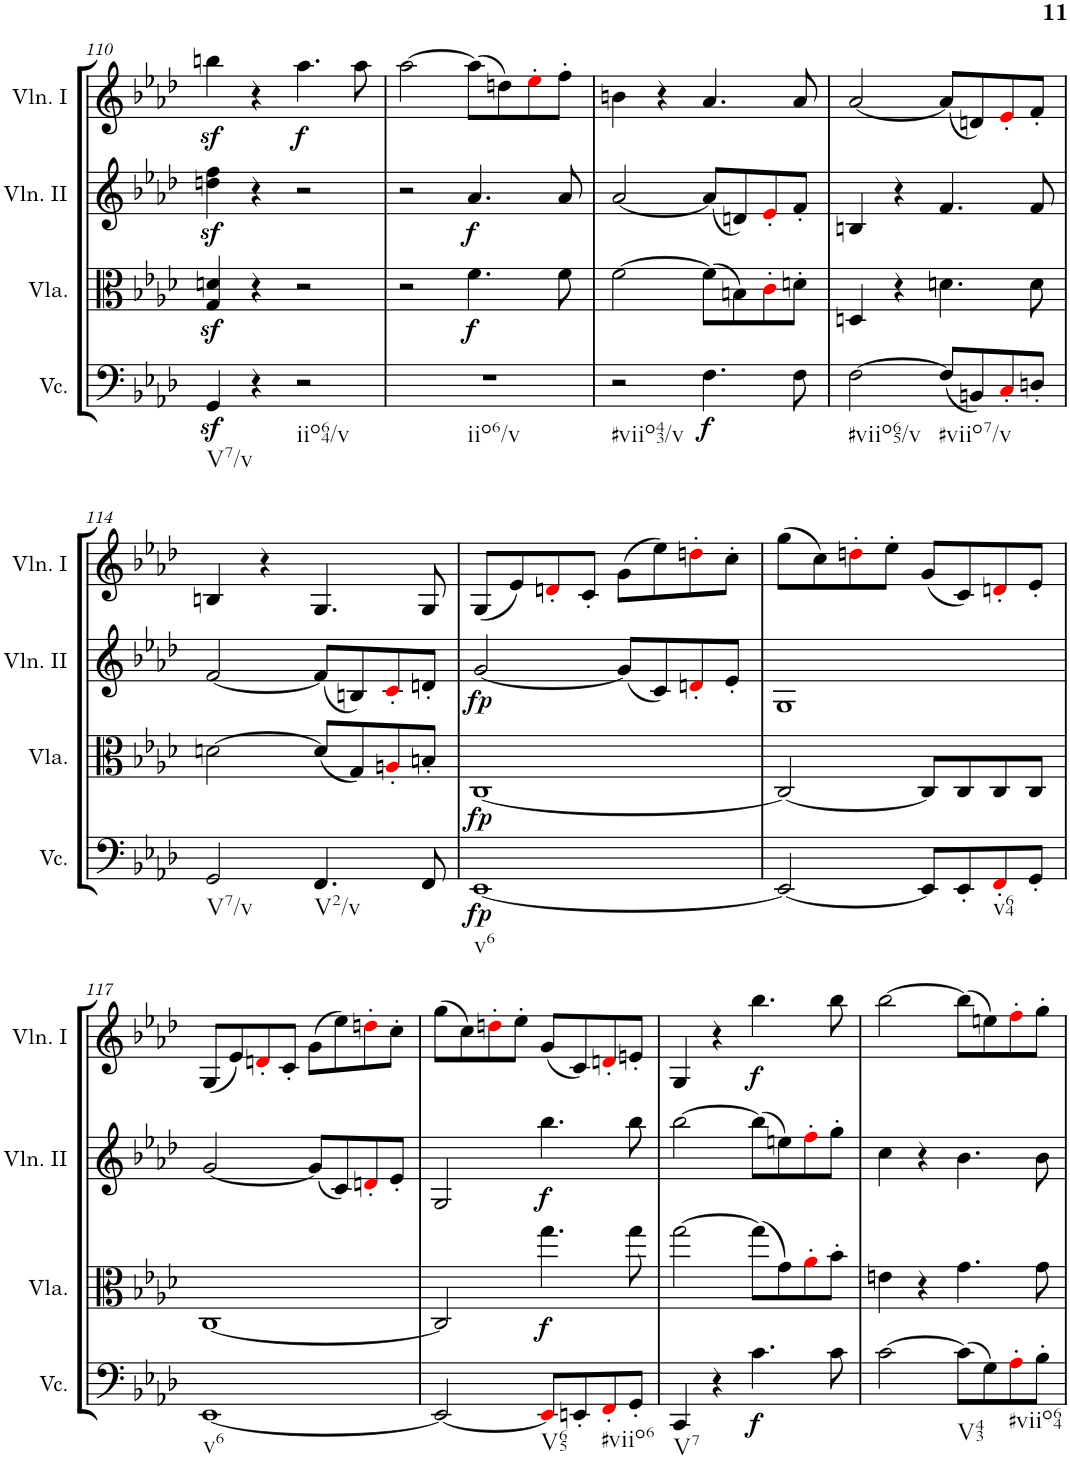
**kern	**dynam	**kern	**dynam	**kern	**dynam	**kern	**dynam
*part4	*part4	*part3	*part3	*part2	*part2	*part1	*part1
*staff4	*staff4	*staff3	*staff3	*staff2	*staff2	*staff1	*staff1
*I"Violoncello	*	*I"Viola	*	*I"Violino II	*	*I"Violino I	*
*I'Vc.	*	*I'Vla.	*	*I'Vln. II	*	*I'Vln. I	*
!!LO:PB:g=z
*clefF4	*	*clefC3	*	*clefG2	*	*clefG2	*
*k[b-e-a-d-]	*	*k[b-e-a-d-]	*	*k[b-e-a-d-]	*	*k[b-e-a-d-]	*
*M2/2	*	*M2/2	*	*M2/2	*	*M2/2	*
*met(c|)	*	*met(c|)	*	*met(c|)	*	*met(c|)	*
=110	=110	=110	=110	=110	=110	=110	=110
!LO:TX:b:t=V7/v	!	!	!	!	!	!	!
4GGz</	.	4G/z< 4dn/z<	.	4ddn\z< 4ff\z<	.	4bbnz<\	.
4r	.	4r	.	4r	.	4r	.
!LO:TX:b:t=iio64/v	!	!	!	!	!	!	!
!	!	!	!	!	!	!	!LO:DY:b
2r	.	2r	.	2r	.	4.aa-\	f
.	.	.	.	.	.	8aa-\	.
=111	=111	=111	=111	=111	=111	=111	=111
!LO:TX:b:t=iio6/v	!	!	!	!	!	!	!
1r	.	2r	.	2r	.	[2aa-\	.
!	!	!	!LO:DY:b	!	!LO:DY:b	!	!
.	.	4.f\	f	4.a-/	f	(8aa-\L]	.
.	.	.	.	.	.	8ddn\)	.
.	.	.	.	.	.	8ee-'i\	.
.	.	8f\	.	8a-/	.	8ff'\J	.
=112	=112	=112	=112	=112	=112	=112	=112
!LO:TX:b:t=#viio43/v	!	!	!	!	!	!	!
2r	.	[2f\	.	[2a-/	.	4bn\	.
.	.	.	.	.	.	4r	.
!	!LO:DY:b	!	!	!	!	!	!
4.F\	f	(8f\L]	.	(8a-/L]	.	4.a-/	.
.	.	8Bn\)	.	8dn/)	.	.	.
.	.	8c'i\	.	8e-'i/	.	.	.
8F\	.	8dn'\J	.	8f'/J	.	8a-/	.
=113	=113	=113	=113	=113	=113	=113	=113
!LO:TX:b:t=#viio65/v	!	!	!	!	!	!	!
[2F\	.	4Dn/	.	4Bn/	.	[2a-/	.
.	.	4r	.	4r	.	.	.
!LO:TX:b:t=#viio7/v	!	!	!	!	!	!	!
(8F/L]	.	4.dn\	.	4.f/	.	(8a-/L]	.
8BBn/)	.	.	.	.	.	8dn/)	.
8C'i/	.	.	.	.	.	8e-'i/	.
8Dn'/J	.	8d\	.	8f/	.	8f'/J	.
!!LO:LB:g=z
=114	=114	=114	=114	=114	=114	=114	=114
!LO:TX:b:t=V7/v	!	!	!	!	!	!	!
2GG/	.	[2dn\	.	[2f/	.	4Bn/	.
.	.	.	.	.	.	4r	.
!LO:TX:b:t=V2/v	!	!	!	!	!	!	!
4.FF/	.	(8d/L]	.	(8f/L]	.	4.G/	.
.	.	8G/)	.	8Bn/)	.	.	.
.	.	8An'i/	.	8c'i/	.	.	.
8FF/	.	8Bn'/J	.	8dn'/J	.	8G/	.
=115	=115	=115	=115	=115	=115	=115	=115
!LO:TX:b:t=v6	!	!	!	!	!	!	!
!	!LO:DY:b	!	!LO:DY:b	!	!LO:DY:b	!	!
[1EE-	fp	[1C	fp	[2g/	fp	(8G/L	.
.	.	.	.	.	.	8e-/)	.
.	.	.	.	.	.	8dn'i/	.
.	.	.	.	.	.	8c'/J	.
.	.	.	.	(8g/L]	.	(8g\L	.
.	.	.	.	8c/)	.	8ee-\)	.
.	.	.	.	8dn'i/	.	8ddn'i\	.
.	.	.	.	8e-'/J	.	8cc'\J	.
=116	=116	=116	=116	=116	=116	=116	=116
2EE-/_	.	2C/_	.	1G	.	(8gg\L	.
.	.	.	.	.	.	8cc\)	.
.	.	.	.	.	.	8ddn'i\	.
.	.	.	.	.	.	8ee-'\J	.
8EE-/L]	.	8C/L]	.	.	.	(8g/L	.
8EE-'/	.	8C/	.	.	.	8c/)	.
!LO:TX:b:t=v64	!	!	!	!	!	!	!
8FF'i/	.	8C/	.	.	.	8dn'i/	.
8GG'/J	.	8C/J	.	.	.	8e-'/J	.
!!LO:LB:g=z
=117	=117	=117	=117	=117	=117	=117	=117
!LO:TX:b:t=v6	!	!	!	!	!	!	!
[1EE-	.	[1C	.	[2g/	.	(8G/L	.
.	.	.	.	.	.	8e-/)	.
.	.	.	.	.	.	8dn'i/	.
.	.	.	.	.	.	8c'/J	.
.	.	.	.	(8g/L]	.	(8g\L	.
.	.	.	.	8c/)	.	8ee-\)	.
.	.	.	.	8dn'i/	.	8ddn'i\	.
.	.	.	.	8e-'/J	.	8cc'\J	.
=118	=118	=118	=118	=118	=118	=118	=118
2EE-/_	.	2C/]	.	2G/	.	(8gg\L	.
.	.	.	.	.	.	8cc\)	.
.	.	.	.	.	.	8ddn'i\	.
.	.	.	.	.	.	8ee-'\J	.
!LO:TX:b:t=V65	!	!	!	!	!	!	!
!	!	!	!LO:DY:b	!	!LO:DY:b	!	!
8EE-i/L]	.	4.gg\	f	4.bb-\	f	(8g/L	.
8EEn'/	.	.	.	.	.	8c/)	.
!LO:TX:b:t=#viio6	!	!	!	!	!	!	!
8FF'i/	.	.	.	.	.	8dn'i/	.
8GG'/J	.	8gg\	.	8bb-\	.	8en'/J	.
=119	=119	=119	=119	=119	=119	=119	=119
!LO:TX:b:t=V7	!	!	!	!	!	!	!
4CC/	.	[2gg\	.	[2bb-\	.	4G/	.
4r	.	.	.	.	.	4r	.
!	!LO:DY:b	!	!	!	!	!	!LO:DY:b
4.c\	f	(8gg\L]	.	(8bb-\L]	.	4.bb-\	f
.	.	8g\)	.	8een\)	.	.	.
.	.	8a-'i\	.	8ff'i\	.	.	.
8c\	.	8b-'\J	.	8gg'\J	.	8bb-\	.
=120	=120	=120	=120	=120	=120	=120	=120
[2c\	.	4en\	.	4cc\	.	[2bb-\	.
.	.	4r	.	4r	.	.	.
!LO:TX:b:t=V43	!	!	!	!	!	!	!
(8c\L]	.	4.g\	.	4.b-\	.	(8bb-\L]	.
8G\)	.	.	.	.	.	8een\)	.
!LO:TX:b:t=#viio64	!	!	!	!	!	!	!
8A-'i\	.	.	.	.	.	8ff'i\	.
8B-'\J	.	8g\	.	8b-\	.	8gg'\J	.
=	=	=	=	=	=	=	=
*-	*-	*-	*-	*-	*-	*-	*-
